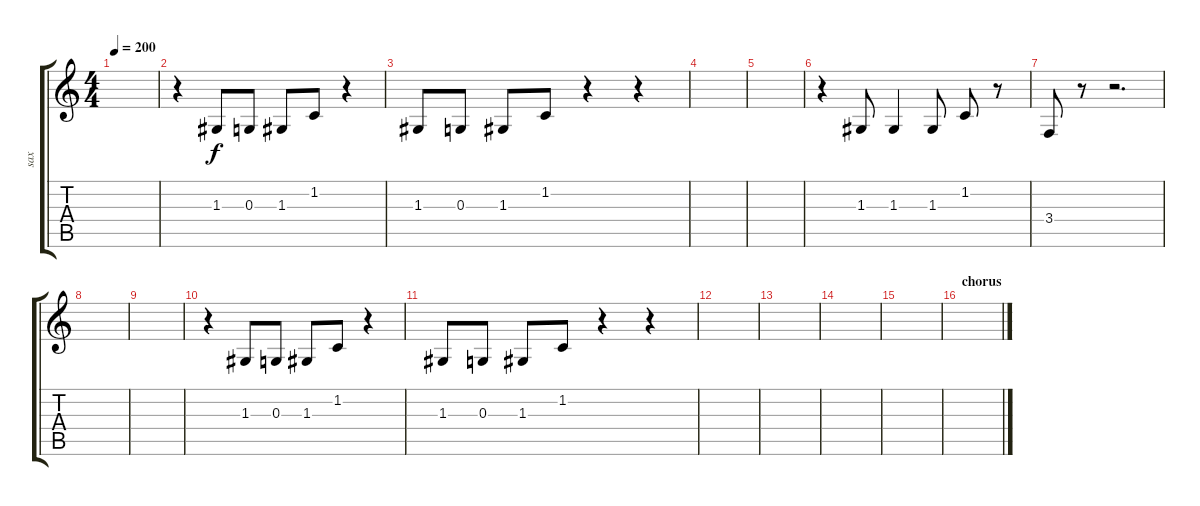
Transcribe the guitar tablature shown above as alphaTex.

\track ("sax" "sax") {instrument tenorsax}
\staff {score tabs}
\tuning (E4 B3 G3 D3 A2 E2) {hide}
\ts (4 4)
\tempo 200
\clef g2
\ks c
|
r.4 1.3.8 0.3.8 1.3.8 1.2.8 r.4 |
1.3.8 0.3.8 1.3.8 1.2.8 r.4 r.4 |
|
|
r.4 1.3.8 1.3.4 1.3.8 1.2.8 r.8 |
3.4.8 r.8 r.2{d} |
|
|
r.4 1.3.8 0.3.8 1.3.8 1.2.8 r.4 |
1.3.8 0.3.8 1.3.8 1.2.8 r.4 r.4 |
|
|
|
|
\section ("" "chorus")
